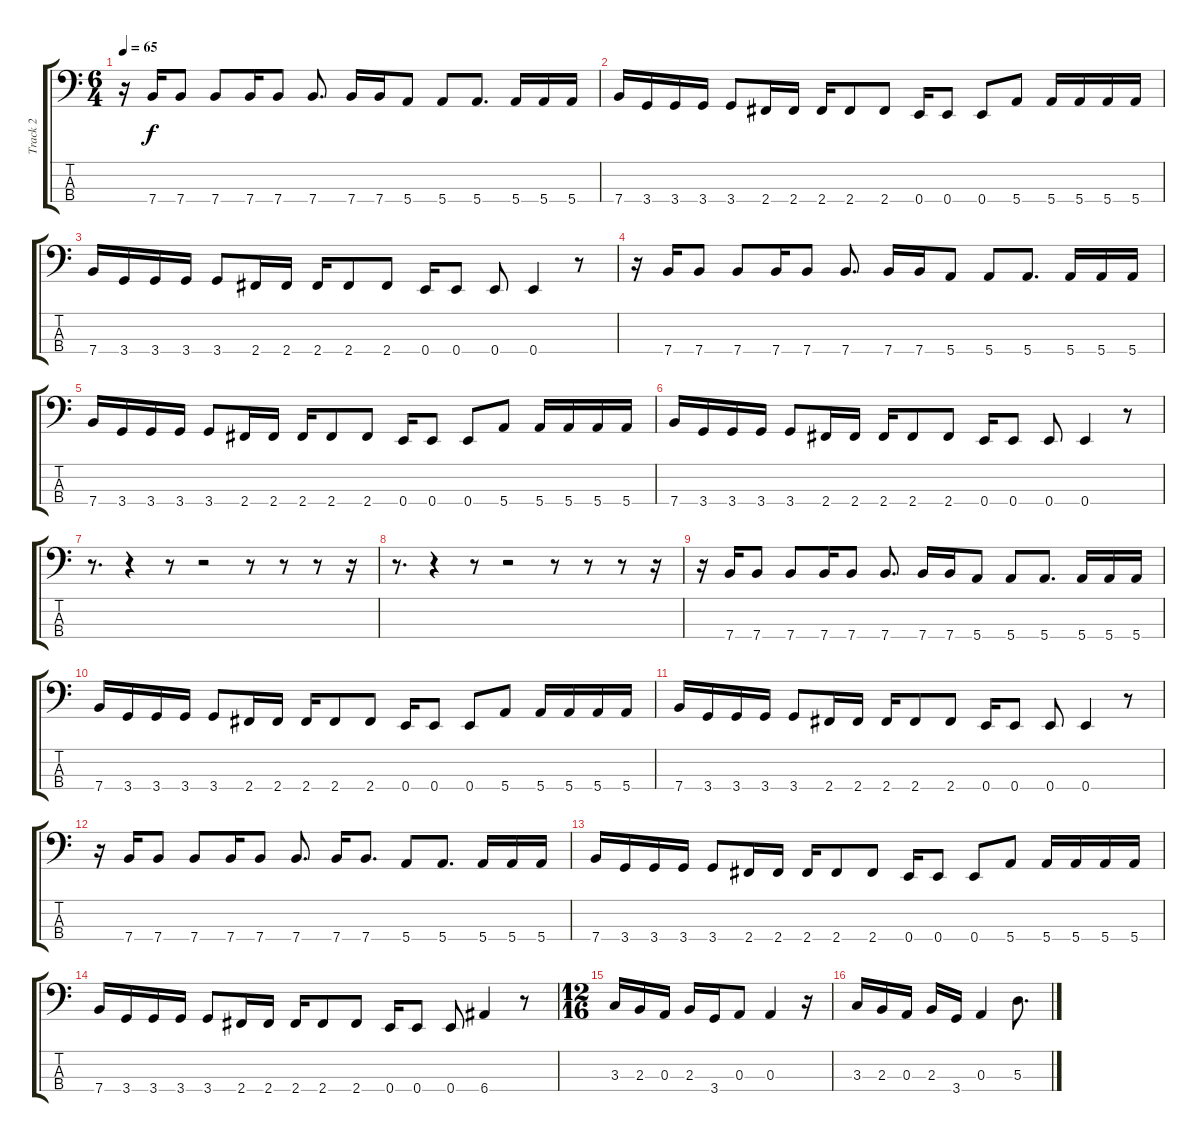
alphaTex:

\track ("Track 2" "Track 2") {instrument electricbasspick}
\staff {score tabs}
\tuning (G2 D2 A1 E1) {hide}
\ts (6 4)
\tempo 65
\clef f4
\ks c
r.16{dy f instrument electricbasspick} 7.4.16 7.4.8 7.4.8 7.4.16 7.4.8 7.4.8{d} 7.4.16 7.4.16 5.4.8 5.4.8 5.4.8{d} 5.4.16 5.4.16 5.4.16 |
7.4.16 3.4.16 3.4.16 3.4.16 3.4.8 2.4.16 2.4.16 2.4.16 2.4.8 2.4.8 0.4.16 0.4.8 0.4.8 5.4.8 5.4.16 5.4.16 5.4.16 5.4.16 |
7.4.16 3.4.16 3.4.16 3.4.16 3.4.8 2.4.16 2.4.16 2.4.16 2.4.8 2.4.8 0.4.16 0.4.8 0.4.8 0.4.4 r.8 |
r.16 7.4.16 7.4.8 7.4.8 7.4.16 7.4.8 7.4.8{d} 7.4.16 7.4.16 5.4.8 5.4.8 5.4.8{d} 5.4.16 5.4.16 5.4.16 |
7.4.16 3.4.16 3.4.16 3.4.16 3.4.8 2.4.16 2.4.16 2.4.16 2.4.8 2.4.8 0.4.16 0.4.8 0.4.8 5.4.8 5.4.16 5.4.16 5.4.16 5.4.16 |
7.4.16 3.4.16 3.4.16 3.4.16 3.4.8 2.4.16 2.4.16 2.4.16 2.4.8 2.4.8 0.4.16 0.4.8 0.4.8 0.4.4 r.8 |
r.8{d} r.4 r.8 r.2 r.8 r.8 r.8 r.16 |
r.8{d} r.4 r.8 r.2 r.8 r.8 r.8 r.16 |
r.16 7.4.16 7.4.8 7.4.8 7.4.16 7.4.8 7.4.8{d} 7.4.16 7.4.16 5.4.8 5.4.8 5.4.8{d} 5.4.16 5.4.16 5.4.16 |
7.4.16 3.4.16 3.4.16 3.4.16 3.4.8 2.4.16 2.4.16 2.4.16 2.4.8 2.4.8 0.4.16 0.4.8 0.4.8 5.4.8 5.4.16 5.4.16 5.4.16 5.4.16 |
7.4.16 3.4.16 3.4.16 3.4.16 3.4.8 2.4.16 2.4.16 2.4.16 2.4.8 2.4.8 0.4.16 0.4.8 0.4.8 0.4.4 r.8 |
r.16 7.4.16 7.4.8 7.4.8 7.4.16 7.4.8 7.4.8{d} 7.4.16 7.4.8{d} 5.4.8 5.4.8{d} 5.4.16 5.4.16 5.4.16 |
7.4.16 3.4.16 3.4.16 3.4.16 3.4.8 2.4.16 2.4.16 2.4.16 2.4.8 2.4.8 0.4.16 0.4.8 0.4.8 5.4.8 5.4.16 5.4.16 5.4.16 5.4.16 |
7.4.16 3.4.16 3.4.16 3.4.16 3.4.8 2.4.16 2.4.16 2.4.16 2.4.8 2.4.8 0.4.16 0.4.8 0.4.8 6.4.4 r.8 |
\ts (12 16)
3.3.16 2.3.16 0.3.16 2.3.16 3.4.16 0.3.8 0.3.4 r.16 |
3.3.16 2.3.16 0.3.16 2.3.16 3.4.16 0.3.4 5.3.8{d}
